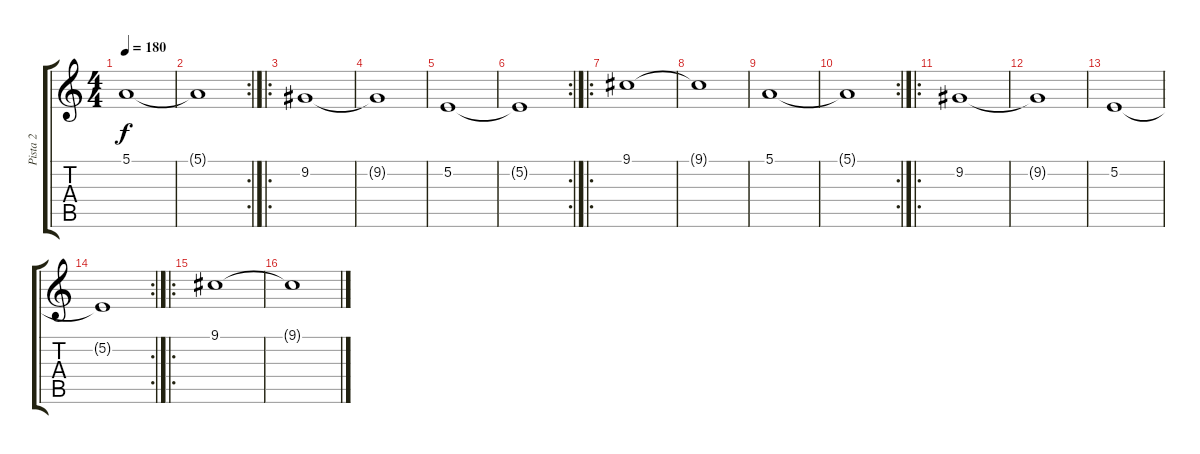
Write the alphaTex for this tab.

\track ("Pista 2" "Pista 2") {instrument fx6goblins}
\staff {score tabs}
\tuning (E4 B3 G3 D3 A2 E2) {hide}
\ts (4 4)
\tempo 180
\clef g2
\ks c
5.1.1{dy f} |
\rc 2
5.1{t}.1 |
\ro
9.2.1 |
9.2{t}.1 |
5.2.1 |
\rc 2
5.2{t}.1 |
\ro
9.1.1 |
9.1{t}.1 |
5.1.1 |
\rc 2
5.1{t}.1 |
\ro
9.2.1 |
9.2{t}.1 |
5.2.1 |
\rc 2
5.2{t}.1 |
\ro
9.1.1 |
9.1{t}.1
